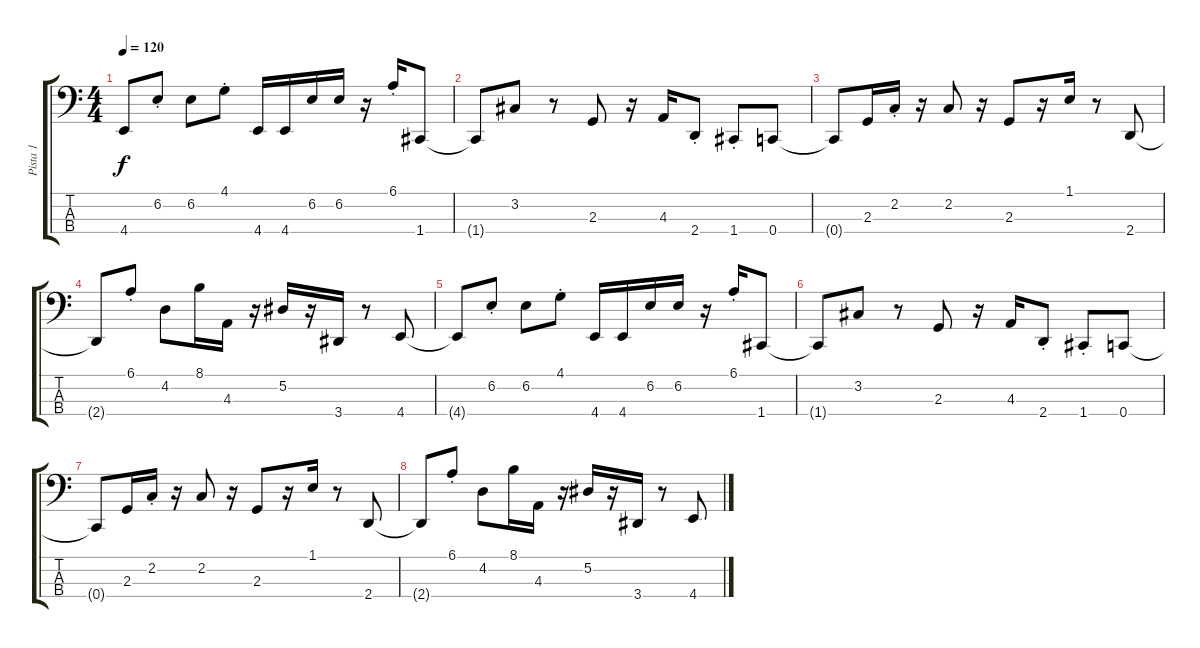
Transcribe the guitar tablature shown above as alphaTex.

\track ("Pista 1" "Pista 1") {instrument electricbassfinger}
\staff {score tabs}
\tuning (Eb2 Bb1 F1 C1) {hide}
\ts (4 4)
\tempo 120
\clef f4
\ks c
4.4{t}.8{dy f} 6.2{st}.8 6.2.8 4.1{st}.8 4.4.16 4.4.16 6.2.16 6.2.16 r.16 6.1{st}.16 1.4.8 |
1.4{t}.8 3.2.8 r.8 2.3.8 r.16 4.3.16 2.4{st}.8 1.4{st}.8 0.4.8 |
0.4{t}.8 2.3.16 2.2{st}.16 r.16 2.2.8 r.16 2.3.8 r.16 1.1.16 r.8 2.4.8 |
2.4{t}.8 6.1{st}.8 4.2.8 8.1.16 4.3.16 r.16 5.2.16 r.16 3.4.16 r.8 4.4.8 |
4.4{t}.8 6.2{st}.8 6.2.8 4.1{st}.8 4.4.16 4.4.16 6.2.16 6.2.16 r.16 6.1{st}.16 1.4.8 |
1.4{t}.8 3.2.8 r.8 2.3.8 r.16 4.3.16 2.4{st}.8 1.4{st}.8 0.4.8 |
0.4{t}.8 2.3.16 2.2{st}.16 r.16 2.2.8 r.16 2.3.8 r.16 1.1.16 r.8 2.4.8 |
2.4{t}.8 6.1{st}.8 4.2.8 8.1.16 4.3.16 r.16 5.2.16 r.16 3.4.16 r.8 4.4.8
